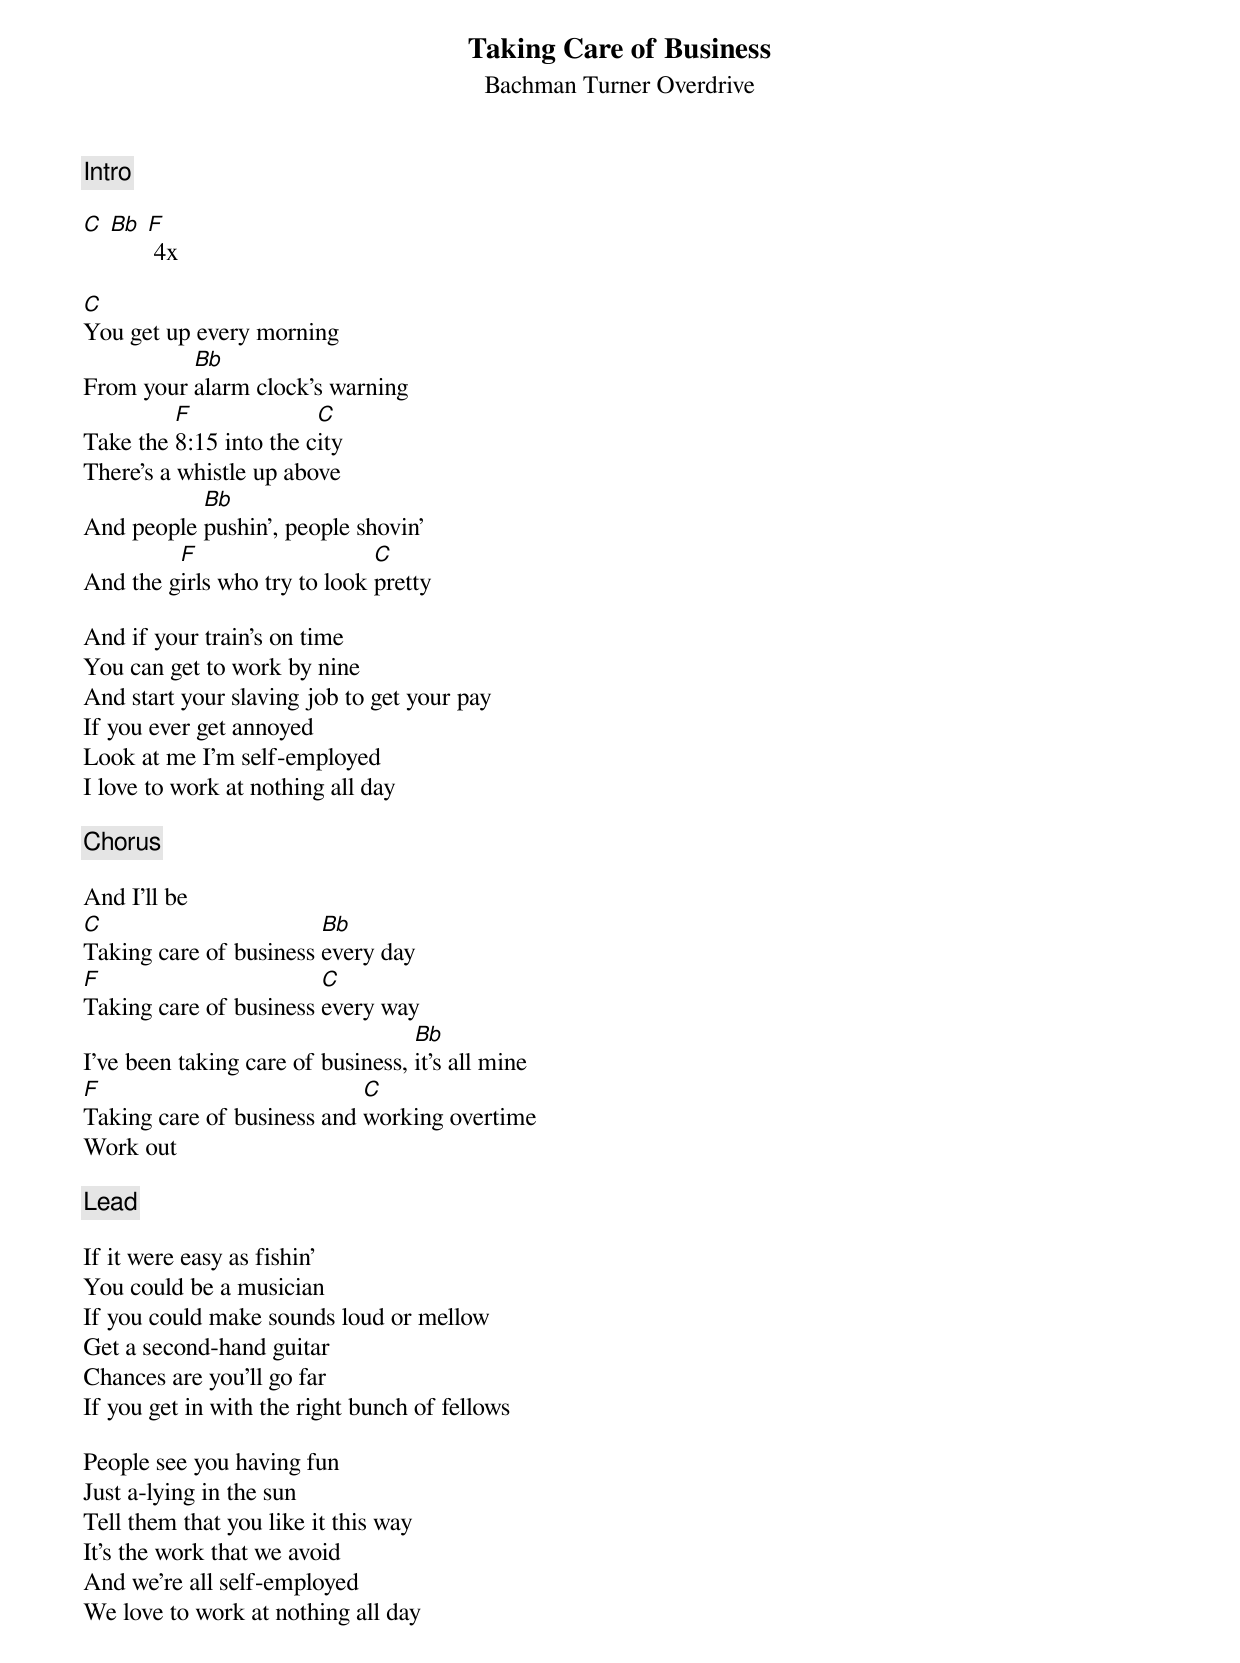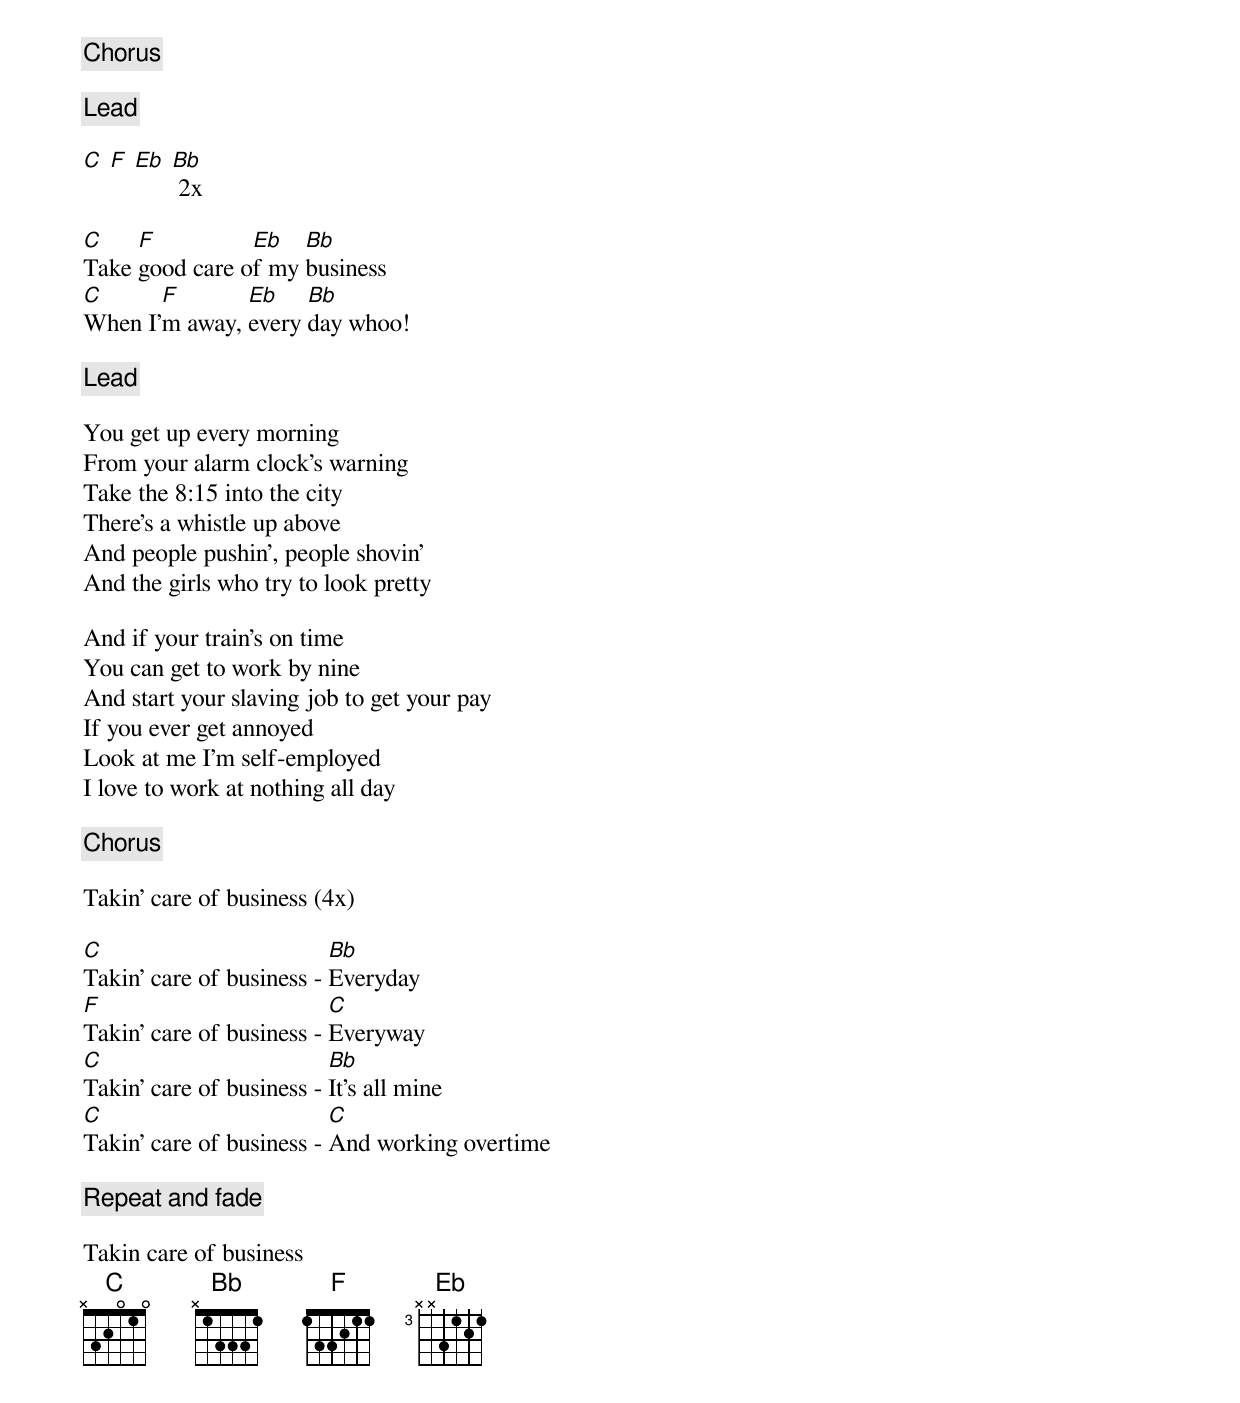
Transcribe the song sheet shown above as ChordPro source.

{title:Taking Care of Business}
{subtitle:Bachman Turner Overdrive}
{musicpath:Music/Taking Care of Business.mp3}
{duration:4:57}
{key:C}

{c:Intro}

[C] [Bb] [F] 4x

[C]You get up every morning
From your [Bb]alarm clock's warning
Take the [F]8:15 into the c[C]ity
There's a whistle up above
And people [Bb]pushin', people shovin'
And the g[F]irls who try to look [C]pretty

And if your train's on time
You can get to work by nine
And start your slaving job to get your pay
If you ever get annoyed
Look at me I'm self-employed
I love to work at nothing all day

{c:Chorus}

And I'll be
[C]Taking care of business [Bb]every day
[F]Taking care of business [C]every way
I've been taking care of business, [Bb]it's all mine
[F]Taking care of business and [C]working overtime
Work out

{c:Lead}

If it were easy as fishin'
You could be a musician
If you could make sounds loud or mellow
Get a second-hand guitar
Chances are you'll go far
If you get in with the right bunch of fellows

People see you having fun
Just a-lying in the sun
Tell them that you like it this way
It's the work that we avoid
And we're all self-employed
We love to work at nothing all day

{c:Chorus}

{c:Lead}

[C] [F] [Eb] [Bb] 2x

[C]Take [F]good care o[Eb]f my [Bb]business
[C]When I'[F]m away, [Eb]every [Bb]day whoo!

{c:Lead}

You get up every morning
From your alarm clock's warning
Take the 8:15 into the city
There's a whistle up above
And people pushin', people shovin'
And the girls who try to look pretty

And if your train's on time
You can get to work by nine
And start your slaving job to get your pay
If you ever get annoyed
Look at me I'm self-employed
I love to work at nothing all day

{c:Chorus}

Takin' care of business (4x)

[C]Takin' care of business - [Bb]Everyday
[F]Takin' care of business - [C]Everyway
[C]Takin' care of business - [Bb]It's all mine
[C]Takin' care of business - [C]And working overtime

{c:Repeat and fade}

Takin care of business
